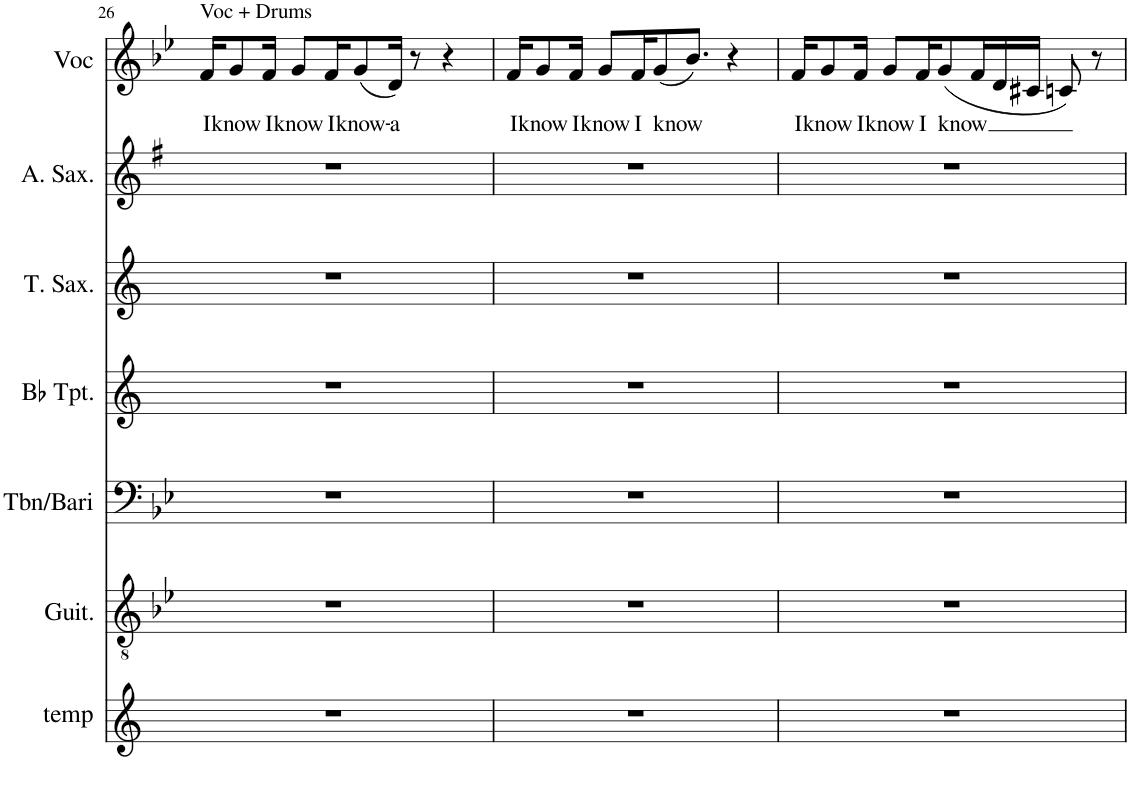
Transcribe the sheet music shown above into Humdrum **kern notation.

**kern	**kern	**kern	**kern	**kern	**kern	**kern	**text
*part7	*part6	*part5	*part4	*part3	*part2	*part1	*part1
*staff7	*staff6	*staff5	*staff4	*staff3	*staff2	*staff1	*staff1
*I"temp	*I"Guitar	*I"Tbn/Bari	*I"Bb Trumpet	*I"Tenor	*I"Alto	*I"Voc	*
*I'temp	*I'Guit.	*I'Tbn/Bari	*I'Bb Tpt.	*	*	*I'Voc	*
!!LO:PB:g=z
*clefG2	*clefGv2	*clefF4	*clefG2	*clefG2	*clefG2	*clefG2	*
*Trd8c14	*	*	*Trd1c2	*Trd8c14	*Trd5c9	*	*
*k[]	*k[b-e-]	*k[b-e-]	*k[]	*k[]	*k[f#]	*k[b-e-]	*
*M4/4	*M4/4	*M4/4	*M4/4	*M4/4	*M4/4	*M4/4	*
=26	=26	=26	=26	=26	=26	=26	=26
!	!	!	!	!	!	!LO:TX:a:t=Voc + Drums	!
!	!	!	!	!	!	!	!LO:LY:b
1r	1r	1r	1r	1r	1r	16f/KL	I
!	!	!	!	!	!	!	!LO:LY:b
.	.	.	.	.	.	8g/	know
!	!	!	!	!	!	!	!LO:LY:b
.	.	.	.	.	.	16f/Jk	I
!	!	!	!	!	!	!	!LO:LY:b
.	.	.	.	.	.	8g/L	know
!	!	!	!	!	!	!	!LO:LY:b
.	.	.	.	.	.	16f/K	I
!	!	!	!	!	!	!	!LO:LY:b
.	.	.	.	.	.	(8g/	know-
!	!	!	!	!	!	!	!LO:LY:b
.	.	.	.	.	.	16d/Jk)	-a
.	.	.	.	.	.	8r	.
.	.	.	.	.	.	4r	.
=27	=27	=27	=27	=27	=27	=27	=27
!	!	!	!	!	!	!	!LO:LY:b
1r	1r	1r	1r	1r	1r	16f/KL	I
!	!	!	!	!	!	!	!LO:LY:b
.	.	.	.	.	.	8g/	know
!	!	!	!	!	!	!	!LO:LY:b
.	.	.	.	.	.	16f/Jk	I
!	!	!	!	!	!	!	!LO:LY:b
.	.	.	.	.	.	8g/L	know
!	!	!	!	!	!	!	!LO:LY:b
.	.	.	.	.	.	16f/K	I
!	!	!	!	!	!	!	!LO:LY:b
.	.	.	.	.	.	(8g/	know
.	.	.	.	.	.	8.b-/J)	.
.	.	.	.	.	.	4r	.
=28	=28	=28	=28	=28	=28	=28	=28
!	!	!	!	!	!	!	!LO:LY:b
1r	1r	1r	1r	1r	1r	16f/KL	I
!	!	!	!	!	!	!	!LO:LY:b
.	.	.	.	.	.	8g/	know
!	!	!	!	!	!	!	!LO:LY:b
.	.	.	.	.	.	16f/Jk	I
!	!	!	!	!	!	!	!LO:LY:b
.	.	.	.	.	.	8g/L	know
!	!	!	!	!	!	!	!LO:LY:b
.	.	.	.	.	.	16f/K	I
!	!	!	!	!	!	!	!LO:LY:b
.	.	.	.	.	.	(8g/	know
.	.	.	.	.	.	16f/L	.
.	.	.	.	.	.	16d/	.
.	.	.	.	.	.	16c#X/JJ	.
.	.	.	.	.	.	8cn/)	.
.	.	.	.	.	.	8r	.
=	=	=	=	=	=	=	=
*-	*-	*-	*-	*-	*-	*-	*-
